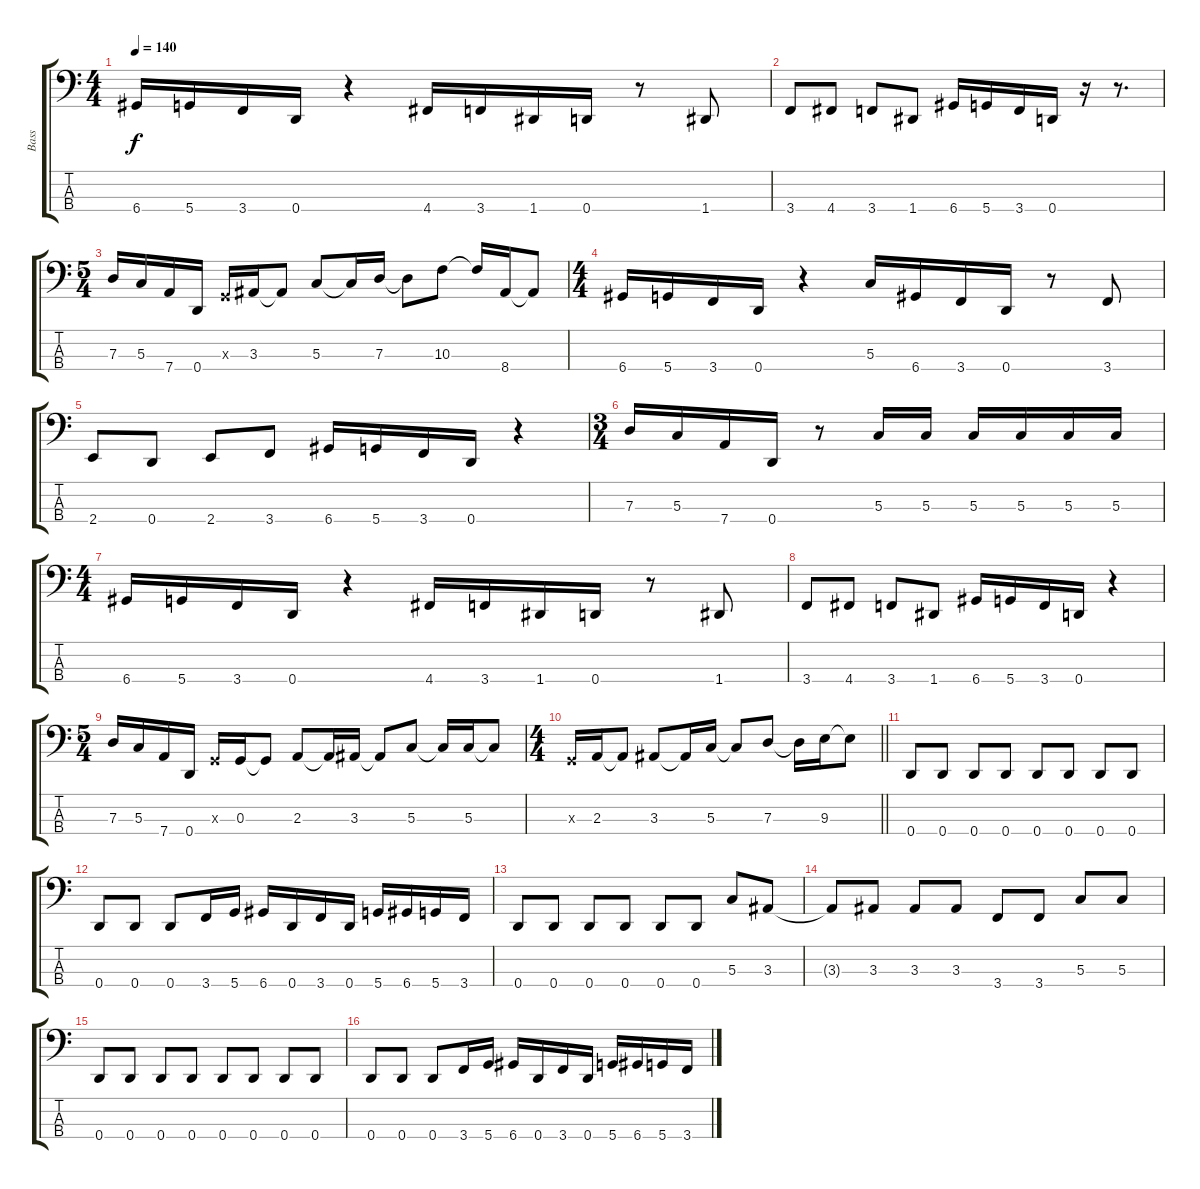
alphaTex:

\track ("Bass" "Bass") {instrument electricbasspick}
\staff {score tabs}
\tuning (F2 C2 G1 D1) {hide}
\ts (4 4)
\tempo 140
\clef f4
\ks c
6.4.16{dy f} 5.4.16 3.4.16 0.4.16 r.4 4.4.16 3.4.16 1.4.16 0.4.16 r.8 1.4.8 |
3.4.8 4.4.8 3.4.8 1.4.8 6.4.16 5.4.16 3.4.16 0.4.16 r.16 r.8{d} |
\ts (5 4)
7.3.16 5.3.16 7.4.16 0.4.16 0.3{x}.16 3.3.16 3.3{t}.8 5.3.8 5.3{t}.16 7.3.16 7.3{t}.8 10.3.8 10.3{t}.16 8.4.16 8.4{t}.8 |
\ts (4 4)
6.4.16 5.4.16 3.4.16 0.4.16 r.4 5.3.16 6.4.16 3.4.16 0.4.16 r.8 3.4.8 |
2.4.8 0.4.8 2.4.8 3.4.8 6.4.16 5.4.16 3.4.16 0.4.16 r.4 |
\ts (3 4)
7.3.16 5.3.16 7.4.16 0.4.16 r.8 5.3.16 5.3.16 5.3.16 5.3.16 5.3.16 5.3.16 |
\ts (4 4)
6.4.16 5.4.16 3.4.16 0.4.16 r.4 4.4.16 3.4.16 1.4.16 0.4.16 r.8 1.4.8 |
3.4.8 4.4.8 3.4.8 1.4.8 6.4.16 5.4.16 3.4.16 0.4.16 r.4 |
\ts (5 4)
7.3.16 5.3.16 7.4.16 0.4.16 0.3{x}.16 0.3.16 0.3{t}.8 2.3.8 2.3{t}.16 3.3.16 3.3{t}.8 5.3.8 5.3{t}.16 5.3.16 5.3{t}.8 |
\ts (4 4)
\barLineRight lightlight
0.3{x}.16 2.3.16 2.3{t}.8 3.3.8 3.3{t}.16 5.3.16 5.3{t}.8 7.3.8 7.3{t}.16 9.3.16 9.3{t}.8 |
0.4.8 0.4.8 0.4.8 0.4.8 0.4.8 0.4.8 0.4.8 0.4.8 |
0.4.8 0.4.8 0.4.8 3.4.16 5.4.16 6.4.16 0.4.16 3.4.16 0.4.16 5.4.16 6.4.16 5.4.16 3.4.16 |
0.4.8 0.4.8 0.4.8 0.4.8 0.4.8 0.4.8 5.3.8 3.3.8 |
3.3{t}.8 3.3.8 3.3.8 3.3.8 3.4.8 3.4.8 5.3.8 5.3.8 |
0.4.8 0.4.8 0.4.8 0.4.8 0.4.8 0.4.8 0.4.8 0.4.8 |
0.4.8 0.4.8 0.4.8 3.4.16 5.4.16 6.4.16 0.4.16 3.4.16 0.4.16 5.4.16 6.4.16 5.4.16 3.4.16
